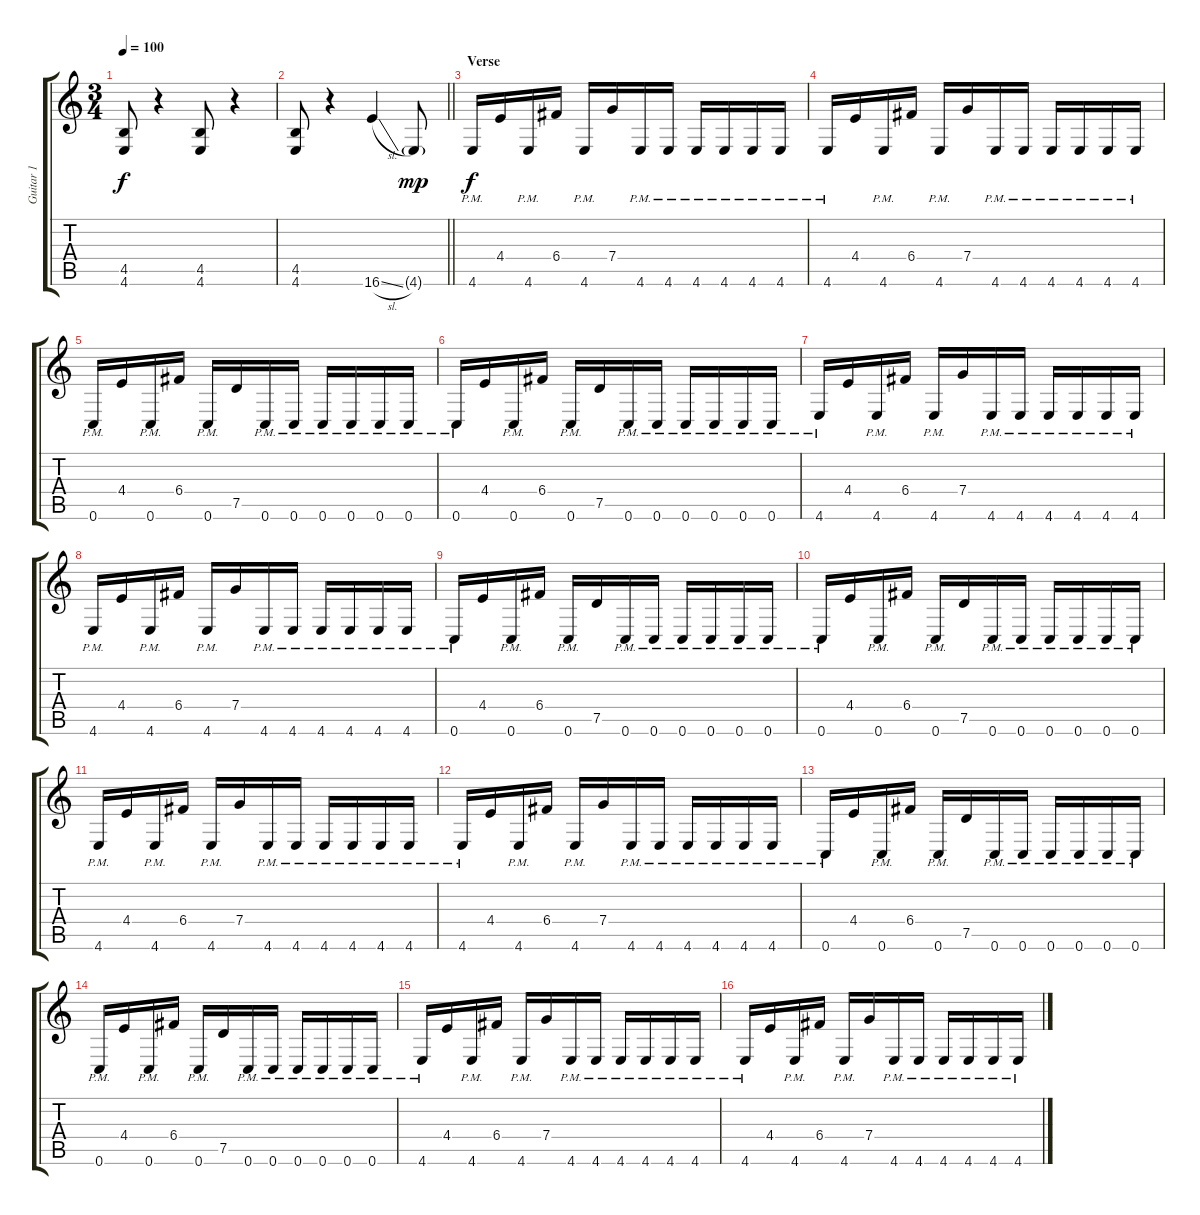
\track ("Guitar 1" "Guitar 1") {instrument distortionguitar}
\staff {score tabs}
\tuning (D4 A3 F3 C3 G2 C2) {hide}
\ts (3 4)
\tempo 100
\clef g2
\ks c
(4.5 4.6).8{dy f} r.4 (4.5 4.6).8 r.4 |
\barLineRight lightlight
(4.5 4.6).8 r.4 16.6{sl}.4 4.6{g}.8{dy mp} |
\section ("" "Verse")
4.6{pm}.16{dy f} 4.4.16 4.6{pm}.16 6.4.16 4.6{pm}.16 7.4.16 4.6{pm}.16 4.6{pm}.16 4.6{pm}.16 4.6{pm}.16 4.6{pm}.16 4.6{pm}.16 |
4.6{pm}.16 4.4.16 4.6{pm}.16 6.4.16 4.6{pm}.16 7.4.16 4.6{pm}.16 4.6{pm}.16 4.6{pm}.16 4.6{pm}.16 4.6{pm}.16 4.6{pm}.16 |
0.6{pm}.16 4.4.16 0.6{pm}.16 6.4.16 0.6{pm}.16 7.5.16 0.6{pm}.16 0.6{pm}.16 0.6{pm}.16 0.6{pm}.16 0.6{pm}.16 0.6{pm}.16 |
0.6{pm}.16 4.4.16 0.6{pm}.16 6.4.16 0.6{pm}.16 7.5.16 0.6{pm}.16 0.6{pm}.16 0.6{pm}.16 0.6{pm}.16 0.6{pm}.16 0.6{pm}.16 |
4.6{pm}.16 4.4.16 4.6{pm}.16 6.4.16 4.6{pm}.16 7.4.16 4.6{pm}.16 4.6{pm}.16 4.6{pm}.16 4.6{pm}.16 4.6{pm}.16 4.6{pm}.16 |
4.6{pm}.16 4.4.16 4.6{pm}.16 6.4.16 4.6{pm}.16 7.4.16 4.6{pm}.16 4.6{pm}.16 4.6{pm}.16 4.6{pm}.16 4.6{pm}.16 4.6{pm}.16 |
0.6{pm}.16 4.4.16 0.6{pm}.16 6.4.16 0.6{pm}.16 7.5.16 0.6{pm}.16 0.6{pm}.16 0.6{pm}.16 0.6{pm}.16 0.6{pm}.16 0.6{pm}.16 |
0.6{pm}.16 4.4.16 0.6{pm}.16 6.4.16 0.6{pm}.16 7.5.16 0.6{pm}.16 0.6{pm}.16 0.6{pm}.16 0.6{pm}.16 0.6{pm}.16 0.6{pm}.16 |
4.6{pm}.16 4.4.16 4.6{pm}.16 6.4.16 4.6{pm}.16 7.4.16 4.6{pm}.16 4.6{pm}.16 4.6{pm}.16 4.6{pm}.16 4.6{pm}.16 4.6{pm}.16 |
4.6{pm}.16 4.4.16 4.6{pm}.16 6.4.16 4.6{pm}.16 7.4.16 4.6{pm}.16 4.6{pm}.16 4.6{pm}.16 4.6{pm}.16 4.6{pm}.16 4.6{pm}.16 |
0.6{pm}.16 4.4.16 0.6{pm}.16 6.4.16 0.6{pm}.16 7.5.16 0.6{pm}.16 0.6{pm}.16 0.6{pm}.16 0.6{pm}.16 0.6{pm}.16 0.6{pm}.16 |
0.6{pm}.16 4.4.16 0.6{pm}.16 6.4.16 0.6{pm}.16 7.5.16 0.6{pm}.16 0.6{pm}.16 0.6{pm}.16 0.6{pm}.16 0.6{pm}.16 0.6{pm}.16 |
4.6{pm}.16 4.4.16 4.6{pm}.16 6.4.16 4.6{pm}.16 7.4.16 4.6{pm}.16 4.6{pm}.16 4.6{pm}.16 4.6{pm}.16 4.6{pm}.16 4.6{pm}.16 |
4.6{pm}.16 4.4.16 4.6{pm}.16 6.4.16 4.6{pm}.16 7.4.16 4.6{pm}.16 4.6{pm}.16 4.6{pm}.16 4.6{pm}.16 4.6{pm}.16 4.6{pm}.16
